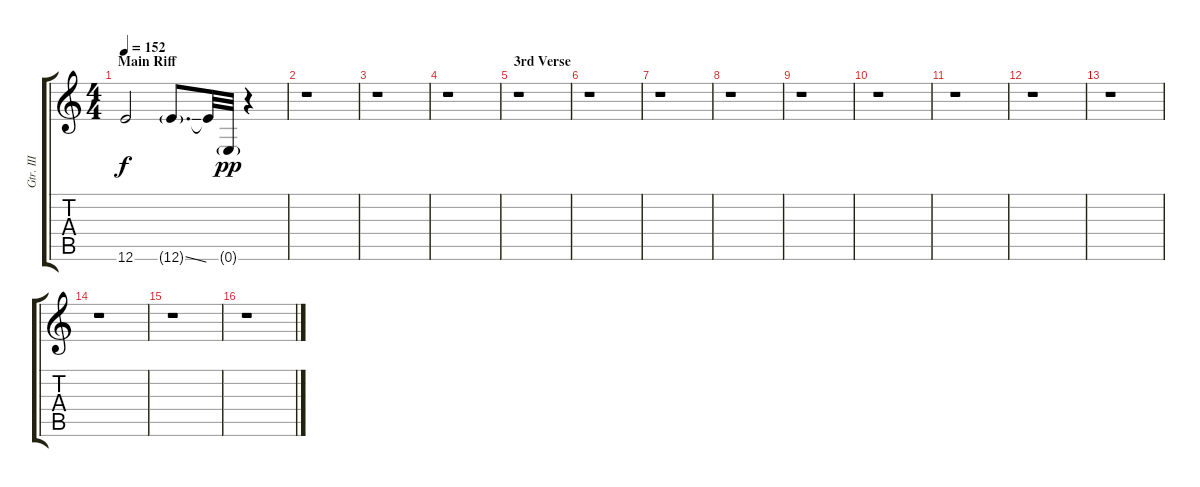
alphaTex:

\track ("Gtr. III" "Gtr. III") {instrument overdrivenguitar}
\staff {score tabs}
\tuning (E4 B3 G3 D3 A2 E2) {hide}
\ts (4 4)
\section ("" "Main Riff")
\tempo 152
\clef g2
\ks c
12.6.2{dy f} 12.6{ss g}.8{d} 12.6{t}.32 0.6{g}.32{dy pp} r.4 |
r.1 |
r.1 |
r.1 |
\section ("" "3rd Verse")
r.1 |
r.1 |
r.1 |
r.1 |
r.1 |
r.1 |
r.1 |
r.1 |
r.1 |
r.1 |
r.1 |
r.1
